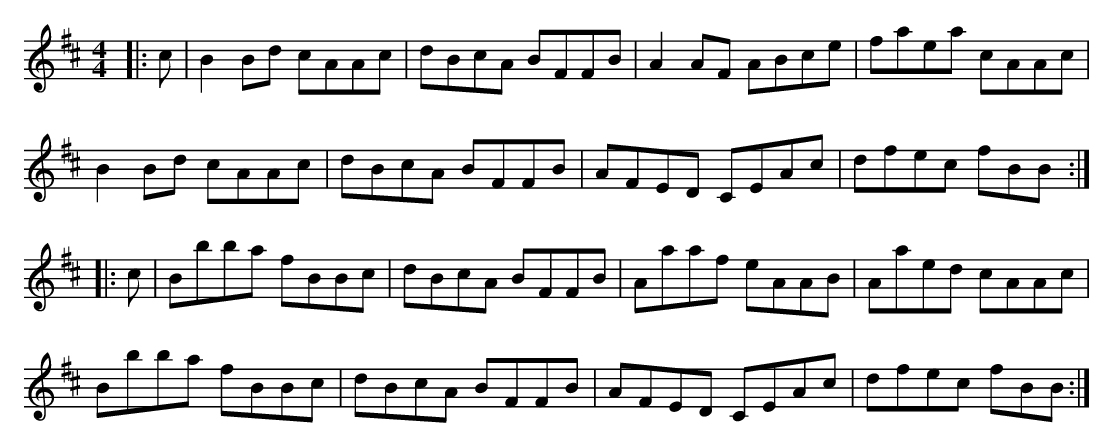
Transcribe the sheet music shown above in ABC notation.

X:1
M:4/4
K:Bmin
|:c|B2Bd cAAc|dBcA BFFB|A2AF ABce|faea cAAc|
B2Bd cAAc|dBcA BFFB|AFED CEAc|dfec fBB:|
|:c|Bbba fBBc|dBcA BFFB|Aaaf eAAB|Aaed cAAc|
Bbba fBBc|dBcA BFFB|AFED CEAc|dfec fBB:|
